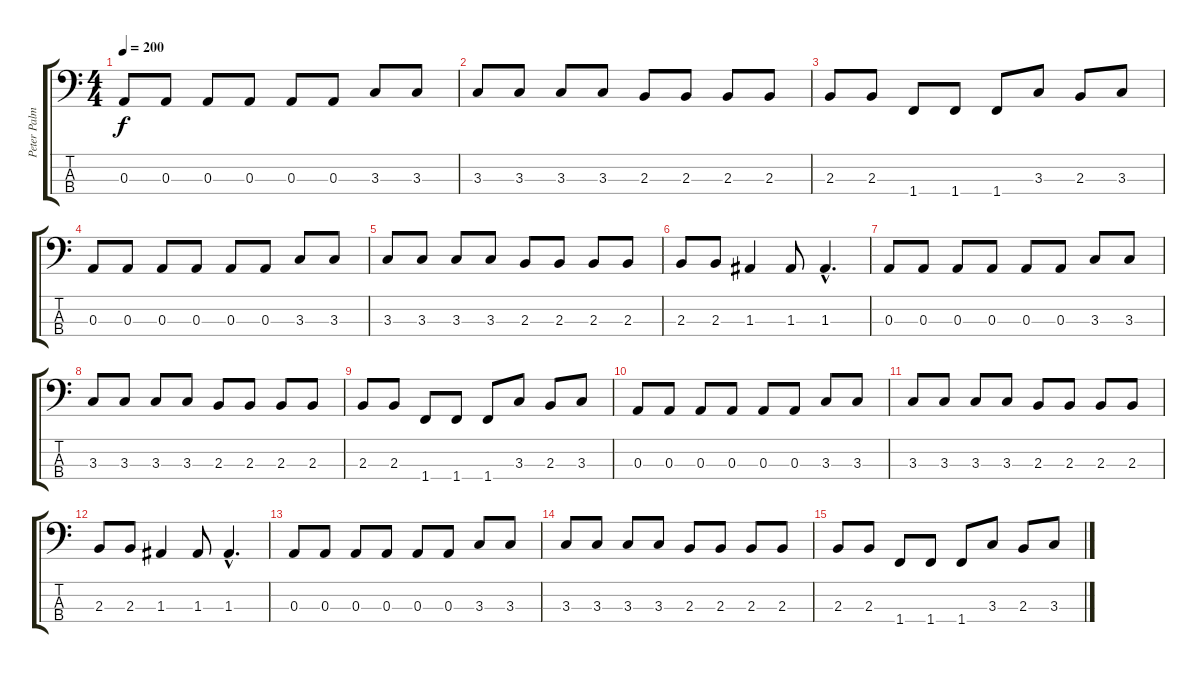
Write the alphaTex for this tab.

\track ("Peter Palmdahl" "Peter Palm") {instrument electricbasspick}
\staff {score tabs}
\tuning (G2 D2 A1 E1) {hide}
\ts (4 4)
\tempo 200
\clef f4
\ks c
0.3.8{dy f} 0.3.8 0.3.8 0.3.8 0.3.8 0.3.8 3.3.8 3.3.8 |
3.3.8 3.3.8 3.3.8 3.3.8 2.3.8 2.3.8 2.3.8 2.3.8 |
2.3.8 2.3.8 1.4.8 1.4.8 1.4.8 3.3.8 2.3.8 3.3.8 |
0.3.8 0.3.8 0.3.8 0.3.8 0.3.8 0.3.8 3.3.8 3.3.8 |
3.3.8 3.3.8 3.3.8 3.3.8 2.3.8 2.3.8 2.3.8 2.3.8 |
2.3.8 2.3.8 1.3.4 1.3.8 1.3{hac}.4{d} |
0.3.8 0.3.8 0.3.8 0.3.8 0.3.8 0.3.8 3.3.8 3.3.8 |
3.3.8 3.3.8 3.3.8 3.3.8 2.3.8 2.3.8 2.3.8 2.3.8 |
2.3.8 2.3.8 1.4.8 1.4.8 1.4.8 3.3.8 2.3.8 3.3.8 |
0.3.8 0.3.8 0.3.8 0.3.8 0.3.8 0.3.8 3.3.8 3.3.8 |
3.3.8 3.3.8 3.3.8 3.3.8 2.3.8 2.3.8 2.3.8 2.3.8 |
2.3.8 2.3.8 1.3.4 1.3.8 1.3{hac}.4{d} |
0.3.8 0.3.8 0.3.8 0.3.8 0.3.8 0.3.8 3.3.8 3.3.8 |
3.3.8 3.3.8 3.3.8 3.3.8 2.3.8 2.3.8 2.3.8 2.3.8 |
2.3.8 2.3.8 1.4.8 1.4.8 1.4.8 3.3.8 2.3.8 3.3.8
